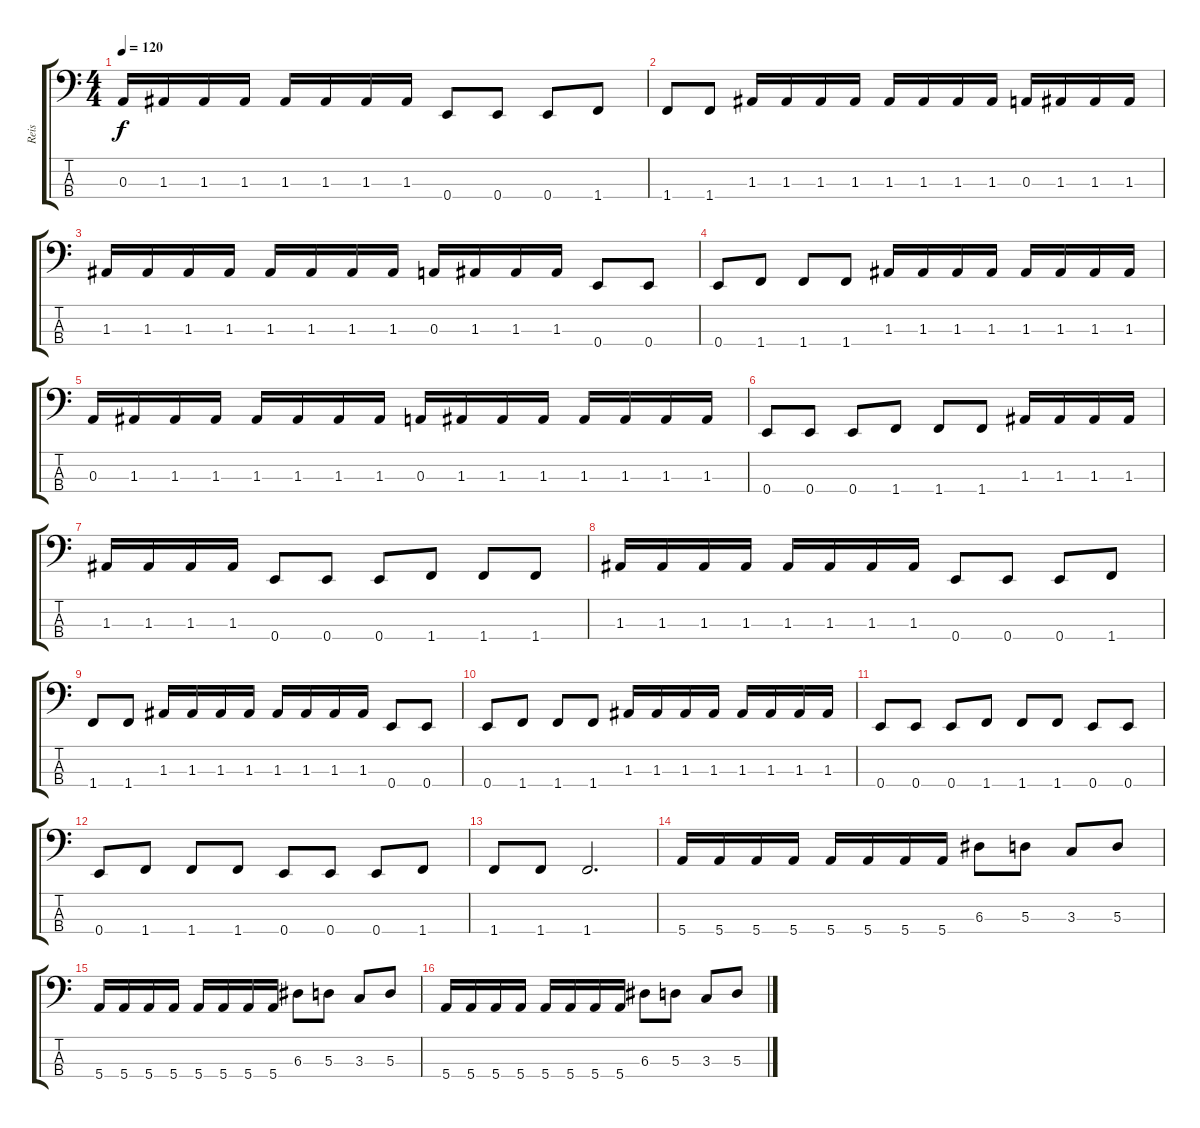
\track ("Reis" "Reis") {instrument electricbassfinger}
\staff {score tabs}
\tuning (G2 D2 A1 E1) {hide}
\ts (4 4)
\tempo 120
\clef f4
\ks c
0.3.16{dy f} 1.3.16 1.3.16 1.3.16 1.3.16 1.3.16 1.3.16 1.3.16 0.4.8 0.4.8 0.4.8 1.4.8 |
1.4.8 1.4.8 1.3.16 1.3.16 1.3.16 1.3.16 1.3.16 1.3.16 1.3.16 1.3.16 0.3.16 1.3.16 1.3.16 1.3.16 |
1.3.16 1.3.16 1.3.16 1.3.16 1.3.16 1.3.16 1.3.16 1.3.16 0.3.16 1.3.16 1.3.16 1.3.16 0.4.8 0.4.8 |
0.4.8 1.4.8 1.4.8 1.4.8 1.3.16 1.3.16 1.3.16 1.3.16 1.3.16 1.3.16 1.3.16 1.3.16 |
0.3.16 1.3.16 1.3.16 1.3.16 1.3.16 1.3.16 1.3.16 1.3.16 0.3.16 1.3.16 1.3.16 1.3.16 1.3.16 1.3.16 1.3.16 1.3.16 |
0.4.8 0.4.8 0.4.8 1.4.8 1.4.8 1.4.8 1.3.16 1.3.16 1.3.16 1.3.16 |
1.3.16 1.3.16 1.3.16 1.3.16 0.4.8 0.4.8 0.4.8 1.4.8 1.4.8 1.4.8 |
1.3.16 1.3.16 1.3.16 1.3.16 1.3.16 1.3.16 1.3.16 1.3.16 0.4.8 0.4.8 0.4.8 1.4.8 |
1.4.8 1.4.8 1.3.16 1.3.16 1.3.16 1.3.16 1.3.16 1.3.16 1.3.16 1.3.16 0.4.8 0.4.8 |
0.4.8 1.4.8 1.4.8 1.4.8 1.3.16 1.3.16 1.3.16 1.3.16 1.3.16 1.3.16 1.3.16 1.3.16 |
0.4.8 0.4.8 0.4.8 1.4.8 1.4.8 1.4.8 0.4.8 0.4.8 |
0.4.8 1.4.8 1.4.8 1.4.8 0.4.8 0.4.8 0.4.8 1.4.8 |
1.4.8 1.4.8 1.4.2{d} |
5.4.16 5.4.16 5.4.16 5.4.16 5.4.16 5.4.16 5.4.16 5.4.16 6.3.8 5.3.8 3.3.8 5.3.8 |
5.4.16 5.4.16 5.4.16 5.4.16 5.4.16 5.4.16 5.4.16 5.4.16 6.3.8 5.3.8 3.3.8 5.3.8 |
5.4.16 5.4.16 5.4.16 5.4.16 5.4.16 5.4.16 5.4.16 5.4.16 6.3.8 5.3.8 3.3.8 5.3.8
